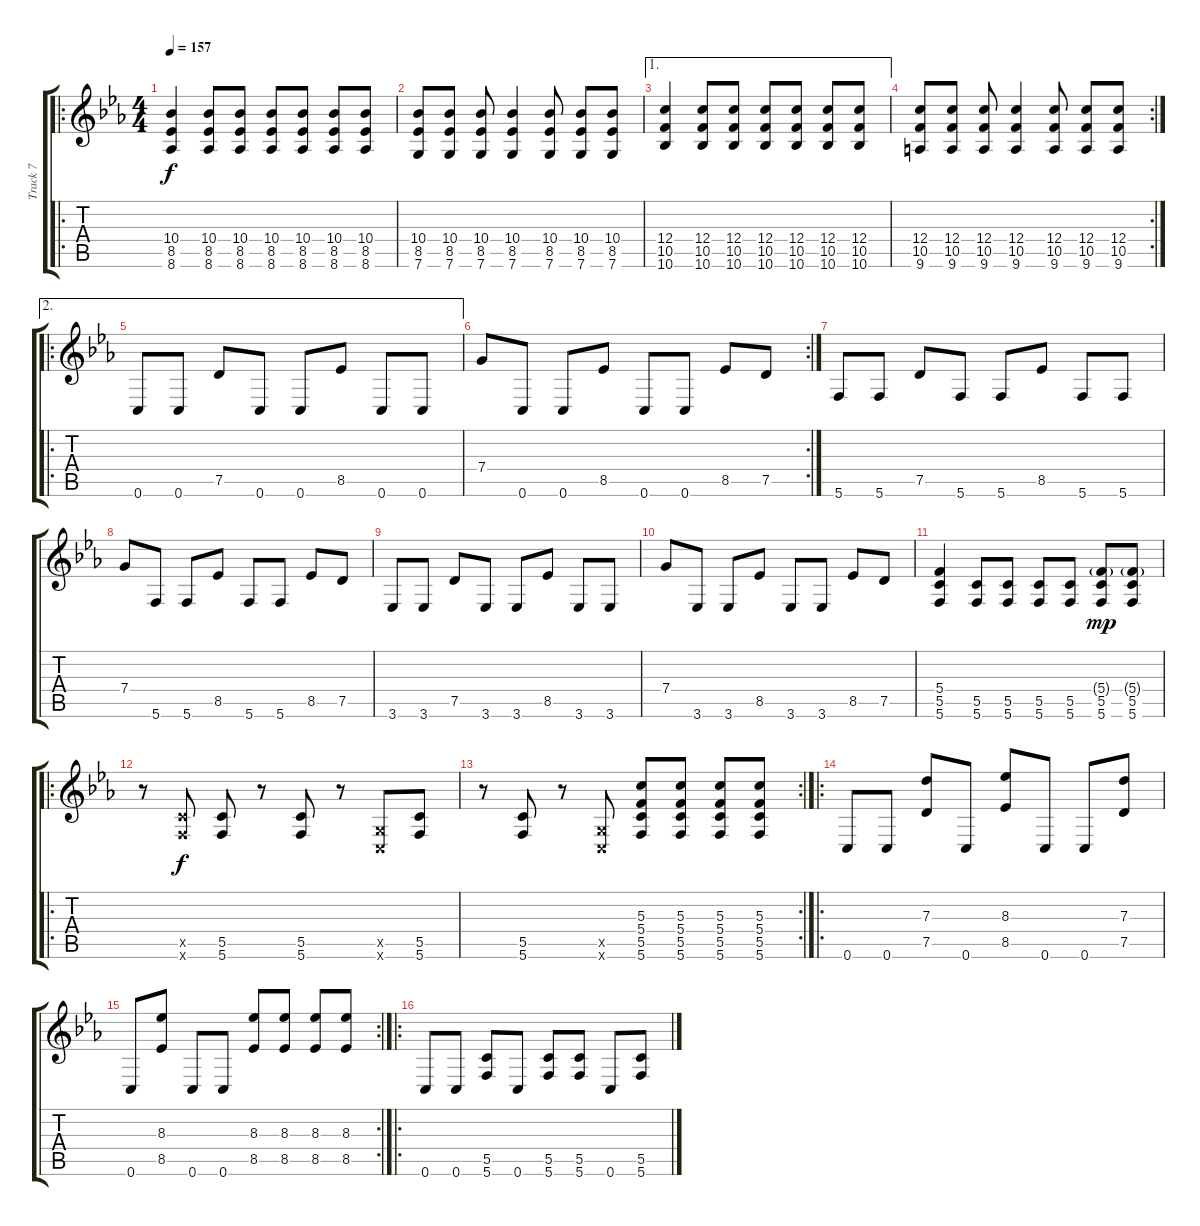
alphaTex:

\track ("Track 7" "Track 7") {instrument acousticguitarsteel}
\staff {score tabs}
\tuning (E4 C4 G3 C3 G2 C2) {hide}
\ro
\ts (4 4)
\tempo 157
\clef g2
\ks cminor
(10.4 8.5 8.6).4{dy f instrument acousticguitarsteel} (10.4 8.5 8.6).8 (10.4 8.5 8.6).8 (10.4 8.5 8.6).8 (10.4 8.5 8.6).8 (10.4 8.5 8.6).8 (10.4 8.5 8.6).8 |
(10.4 8.5 7.6).8 (10.4 8.5 7.6).8 (10.4 8.5 7.6).8 (10.4 8.5 7.6).4 (10.4 8.5 7.6).8 (10.4 8.5 7.6).8 (10.4 8.5 7.6).8 |
\ae 1
(12.4 10.5 10.6).4 (12.4 10.5 10.6).8 (12.4 10.5 10.6).8 (12.4 10.5 10.6).8 (12.4 10.5 10.6).8 (12.4 10.5 10.6).8 (12.4 10.5 10.6).8 |
\rc 2
(12.4 10.5 9.6).8 (12.4 10.5 9.6).8 (12.4 10.5 9.6).8 (12.4 10.5 9.6).4 (12.4 10.5 9.6).8 (12.4 10.5 9.6).8 (12.4 10.5 9.6).8 |
\ae 2
\ro
0.6.8 0.6.8 7.5.8 0.6.8 0.6.8 8.5.8 0.6.8 0.6.8 |
\rc 2
7.4.8 0.6.8 0.6.8 8.5.8 0.6.8 0.6.8 8.5.8 7.5.8 |
5.6.8 5.6.8 7.5.8 5.6.8 5.6.8 8.5.8 5.6.8 5.6.8 |
7.4.8 5.6.8 5.6.8 8.5.8 5.6.8 5.6.8 8.5.8 7.5.8 |
3.6.8 3.6.8 7.5.8 3.6.8 3.6.8 8.5.8 3.6.8 3.6.8 |
7.4.8 3.6.8 3.6.8 8.5.8 3.6.8 3.6.8 8.5.8 7.5.8 |
(5.4 5.5 5.6).4 (5.5 5.6).8 (5.5 5.6).8 (5.5 5.6).8 (5.5 5.6).8 (5.4{g} 5.5 5.6).8{dy mp} (5.4{g} 5.5 5.6).8 |
\ro
r.8 (5.5{x} 5.6{x}).8{dy f} (5.5 5.6).8 r.8 (5.5 5.6).8 r.8 (0.5{x} 0.6{x}).8 (5.5 5.6).8 |
\rc 2
r.8 (5.5 5.6).8 r.8 (0.5{x} 0.6{x}).8 (5.3 5.4 5.5 5.6).8 (5.3 5.4 5.5 5.6).8 (5.3 5.4 5.5 5.6).8 (5.3 5.4 5.5 5.6).8 |
\ro
0.6.8 0.6.8 (7.3 7.5).8 0.6.8 (8.3 8.5).8 0.6.8 0.6.8 (7.3 7.5).8 |
\rc 2
0.6.8 (8.3 8.5).8 0.6.8 0.6.8 (8.3 8.5).8 (8.3 8.5).8 (8.3 8.5).8 (8.3 8.5).8 |
\ro
0.6.8 0.6.8 (5.5 5.6).8 0.6.8 (5.5 5.6).8 (5.5 5.6).8 0.6.8 (5.5 5.6).8
